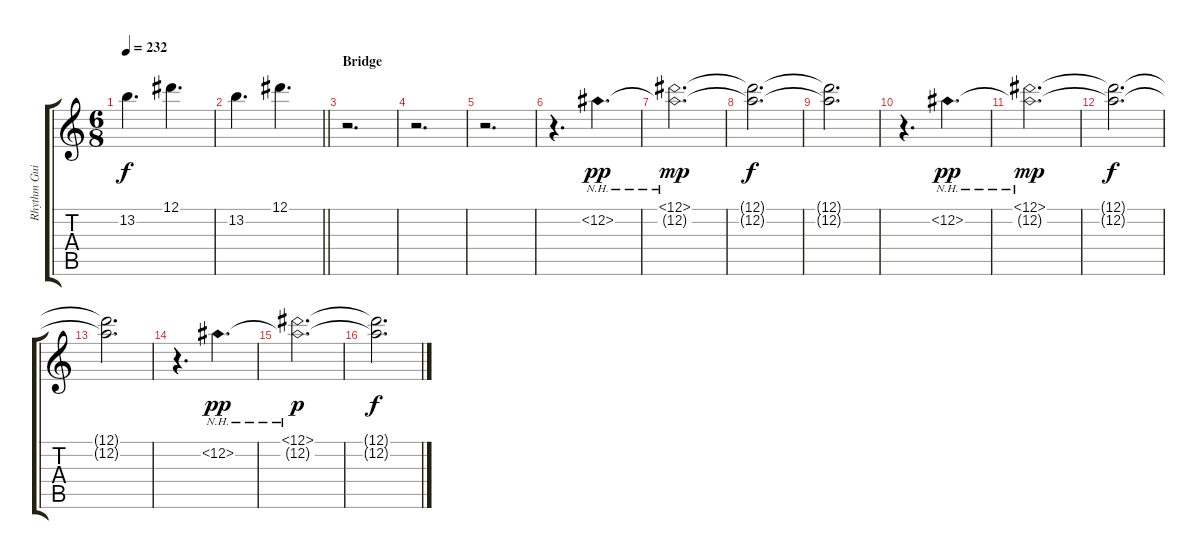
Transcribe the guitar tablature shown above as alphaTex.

\track ("Rhythm Guitar" "Rhythm Gui") {instrument overdrivenguitar}
\staff {score tabs}
\tuning (Eb4 Bb3 Gb3 Db3 Ab2 Eb2) {hide}
\ts (6 8)
\tempo 232
\clef g2
\ks c
13.2.4{d dy f} 12.1.4{d} |
\barLineRight lightlight
13.2.4{d} 12.1.4{d} |
\section ("" "Bridge")
r.2{d} |
r.2{d} |
r.2{d} |
r.4{d} 12.2{nh}.4{d dy pp volume 12 instrument overdrivenguitar} |
(12.1{nh} 12.2{nh t}).2{d dy mp} |
(12.1{t} 12.2{t}).2{d dy f} |
(12.1{t} 12.2{t}).2{d} |
r.4{d} 12.2{nh}.4{d dy pp} |
(12.1{nh} 12.2{nh t}).2{d dy mp} |
(12.1{t} 12.2{t}).2{d dy f} |
(12.1{t} 12.2{t}).2{d} |
r.4{d} 12.2{nh}.4{d dy pp} |
(12.1{nh} 12.2{nh t}).2{d dy p} |
(12.1{t} 12.2{t}).2{d dy f}
